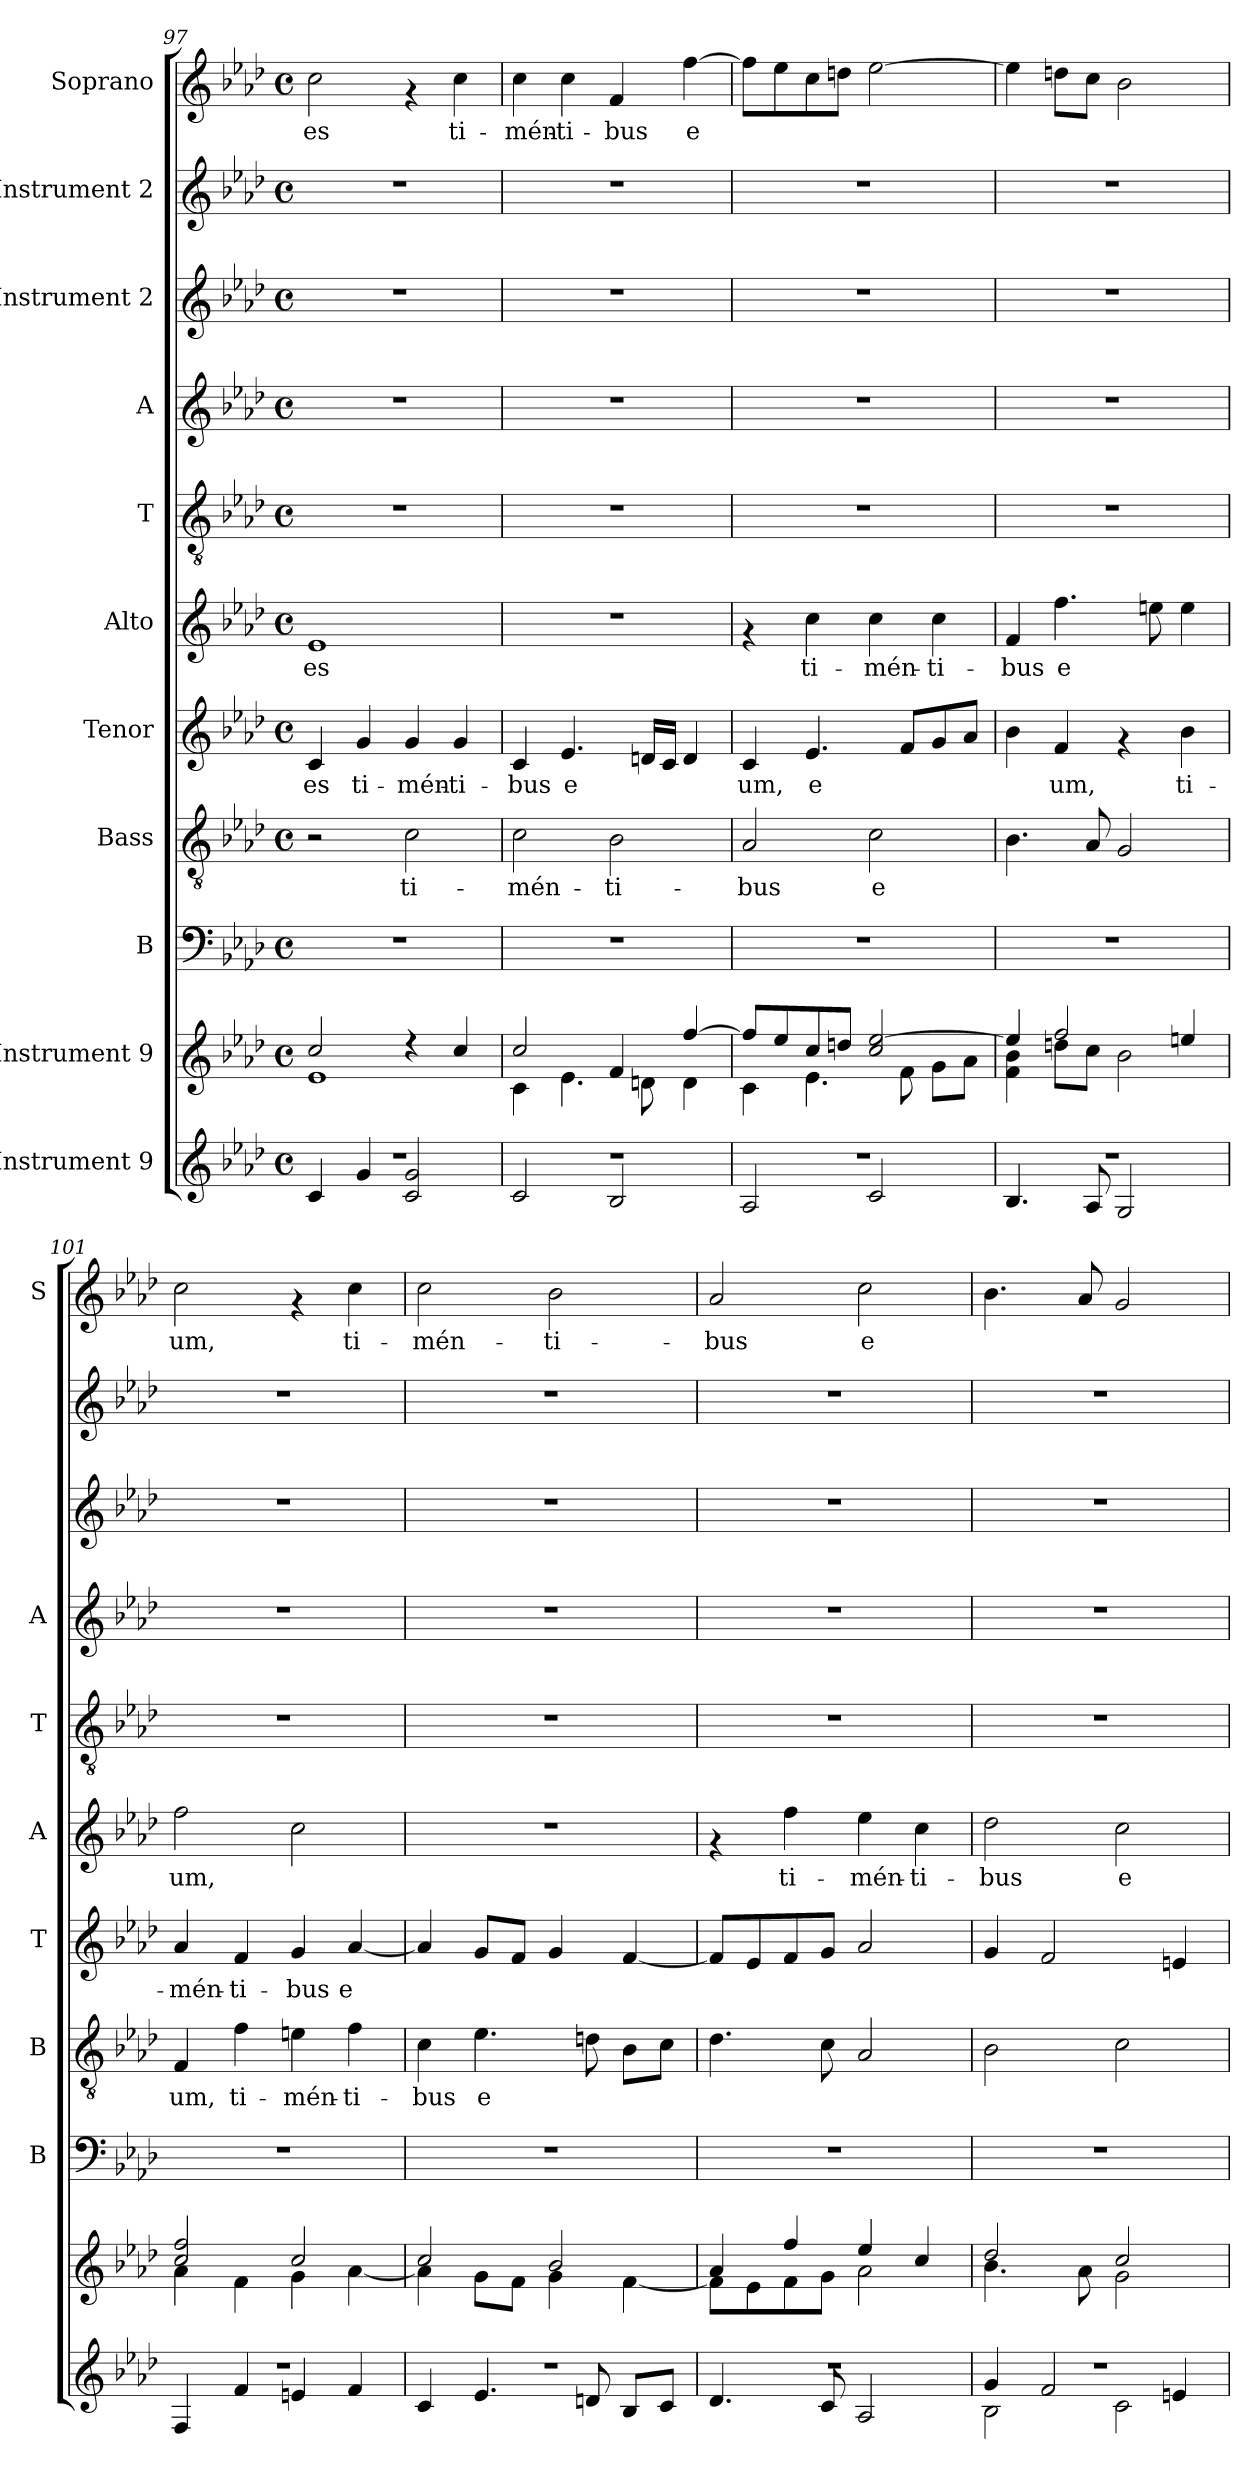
**kern	**kern	**kern	**kern	**text	**kern	**text	**kern	**text	**kern	**kern	**kern	**kern	**kern	**text
*part11	*part10	*part9	*part8	*part8	*part7	*part7	*part6	*part6	*part5	*part4	*part3	*part2	*part1	*part1
*staff11	*staff10	*staff9	*staff8	*staff8	*staff7	*staff7	*staff6	*staff6	*staff5	*staff4	*staff3	*staff2	*staff1	*staff1
*I"Instrument 9	*I"Instrument 9	*I"B	*I"Bass	*	*I"Tenor	*	*I"Alto	*	*I"T	*I"A	*I"Instrument 2	*I"Instrument 2	*I"Soprano	*
*	*	*I'B	*I'B	*	*I'T	*	*I'A	*	*I'T	*I'A	*	*	*I'S	*
*clefG2	*clefG2	*clefF4	*clefGv2	*	*clefG2	*	*clefG2	*	*clefGv2	*clefG2	*clefG2	*clefG2	*clefG2	*
*k[b-e-a-d-]	*k[b-e-a-d-]	*k[b-e-a-d-]	*k[b-e-a-d-]	*	*k[b-e-a-d-]	*	*k[b-e-a-d-]	*	*k[b-e-a-d-]	*k[b-e-a-d-]	*k[b-e-a-d-]	*k[b-e-a-d-]	*k[b-e-a-d-]	*
*A-:	*A-:	*A-:	*A-:	*	*A-:	*	*A-:	*	*A-:	*A-:	*A-:	*A-:	*A-:	*
*M4/4	*M4/4	*M4/4	*M4/4	*	*M4/4	*	*M4/4	*	*M4/4	*M4/4	*M4/4	*M4/4	*M4/4	*
*met(c)	*met(c)	*met(c)	*met(c)	*	*met(c)	*	*met(c)	*	*met(c)	*met(c)	*met(c)	*met(c)	*met(c)	*
=97	=97	=97	=97	=97	=97	=97	=97	=97	=97	=97	=97	=97	=97	=97
*^	*^	*	*	*	*	*	*	*	*	*	*	*	*	*
!	!	!	!	!	!	!	!	!LO:LY:b:cj	!	!LO:LY:b:cj	!	!	!	!	!	!LO:LY:b:cj
1r	4c/	2cc/	1e-	1r	2r	.	4c/	-es	1e-	-es	1r	1r	1r	1r	2cc\	-es
!	!	!	!	!	!	!	!	!LO:LY:b:cj	!	!	!	!	!	!	!	!
.	4g/	.	.	.	.	.	4g/	ti-	.	.	.	.	.	.	.	.
!	!	!	!	!	!	!LO:LY:b:cj	!	!LO:LY:b:cj	!	!	!	!	!	!	!	!
.	2g/ 2c/	4r	.	.	2c\	ti-	4g/	-mén-	.	.	.	.	.	.	4rf	.
!	!	!	!	!	!	!	!	!LO:LY:b:cj	!	!	!	!	!	!	!	!LO:LY:b:cj
.	.	4cc/	.	.	.	.	4g/	-ti-	.	.	.	.	.	.	4cc\	ti-
=98	=98	=98	=98	=98	=98	=98	=98	=98	=98	=98	=98	=98	=98	=98	=98	=98
!	!	!	!	!	!	!LO:LY:b:cj	!	!LO:LY:b:cj	!	!	!	!	!	!	!	!LO:LY:b:cj
1r	2c/	2cc/	4c\	1r	2c\	-mén-	4c/	-bus	1r	.	1r	1r	1r	1r	4cc\	-mén-
!	!	!	!	!	!	!	!	!LO:LY:b:cj	!	!	!	!	!	!	!	!LO:LY:b:cj
.	.	.	4.e-\	.	.	.	4.e-/	e-	.	.	.	.	.	.	4cc\	-ti-
!	!	!	!	!	!	!LO:LY:b:cj	!	!	!	!	!	!	!	!	!	!LO:LY:b:cj
.	2B-/	4f/	.	.	2B-\	-ti-	.	.	.	.	.	.	.	.	4f/	-bus
!	!	!	!	!	!	!	!	!LO:LY:b:cj	!	!	!	!	!	!	!	!
.	.	.	8dn\	.	.	.	16dn/L	--	.	.	.	.	.	.	.	.
!	!	!	!	!	!	!	!	!LO:LY:b:cj	!	!	!	!	!	!	!	!
.	.	.	.	.	.	.	16c/J	--	.	.	.	.	.	.	.	.
!	!	!	!	!	!	!	!	!LO:LY:b:cj	!	!	!	!	!	!	!	!LO:LY:b:cj
.	.	[>4ff/	4d\	.	.	.	4d/	--	.	.	.	.	.	.	[>4ff\	e-
=99	=99	=99	=99	=99	=99	=99	=99	=99	=99	=99	=99	=99	=99	=99	=99	=99
!	!	!	!	!	!	!LO:LY:b:cj	!	!LO:LY:b:cj	!	!	!	!	!	!	!	!LO:LY:b:cj
1r	2A-/	8ff/L]	4c\	1r	2A-/	-bus	4c/	-um,	4rf	.	1r	1r	1r	1r	8ff\L]	--
!	!	!	!	!	!	!	!	!	!	!	!	!	!	!	!	!LO:LY:b:cj
.	.	8ee-/	.	.	.	.	.	.	.	.	.	.	.	.	8ee-\	--
!	!	!	!	!	!	!	!	!LO:LY:b:cj	!	!LO:LY:b:cj	!	!	!	!	!	!LO:LY:b:cj
.	.	8cc/	4.e-\	.	.	.	4.e-/	e-	4cc\	ti-	.	.	.	.	8cc\	--
!	!	!	!	!	!	!	!	!	!	!	!	!	!	!	!	!LO:LY:b:cj
.	.	8ddn/J	.	.	.	.	.	.	.	.	.	.	.	.	8ddn\J	--
!	!	!	!	!	!	!LO:LY:b:cj	!	!	!	!LO:LY:b:cj	!	!	!	!	!	!LO:LY:b:cj
.	2c/	2cc/ [>2ee-/	.	.	2c\	e-	.	.	4cc\	-mén-	.	.	.	.	[>2ee-\	--
!	!	!	!	!	!	!	!	!LO:LY:b:cj	!	!	!	!	!	!	!	!
.	.	.	8f\	.	.	.	8f/L	--	.	.	.	.	.	.	.	.
!	!	!	!	!	!	!	!	!LO:LY:b:cj	!	!LO:LY:b:cj	!	!	!	!	!	!
.	.	.	8g\L	.	.	.	8g/	--	4cc\	-ti-	.	.	.	.	.	.
!	!	!	!	!	!	!	!	!LO:LY:b:cj	!	!	!	!	!	!	!	!
.	.	.	8a-\J	.	.	.	8a-/J	--	.	.	.	.	.	.	.	.
=100	=100	=100	=100	=100	=100	=100	=100	=100	=100	=100	=100	=100	=100	=100	=100	=100
!	!	!	!	!	!	!LO:LY:b:cj	!	!LO:LY:b:cj	!	!LO:LY:b:cj	!	!	!	!	!	!LO:LY:b:cj
1r	4.B-/	4ee-/]	4b-\ 4f\	1r	4.B-\	--	4b-\	--	4f/	-bus	1r	1r	1r	1r	4ee-\]	--
!	!	!	!	!	!	!	!	!LO:LY:b:cj	!	!LO:LY:b:cj	!	!	!	!	!	!LO:LY:b:cj
.	.	2ff/	8ddn\L	.	.	.	4f/	-um,	4.ff\	e-	.	.	.	.	8ddn\L	--
!	!	!	!	!	!	!LO:LY:b:cj	!	!	!	!	!	!	!	!	!	!LO:LY:b:cj
.	8A-/	.	8cc\J	.	8A-/	--	.	.	.	.	.	.	.	.	8cc\J	--
!	!	!	!	!	!	!LO:LY:b:cj	!	!	!	!	!	!	!	!	!	!LO:LY:b:cj
.	2G/	.	2b-\	.	2G/	--	4rf	.	.	.	.	.	.	.	2b-\	--
!	!	!	!	!	!	!	!	!	!	!LO:LY:b:cj	!	!	!	!	!	!
.	.	.	.	.	.	.	.	.	8een\	--	.	.	.	.	.	.
!	!	!	!	!	!	!	!	!LO:LY:b:cj	!	!LO:LY:b:cj	!	!	!	!	!	!
.	.	4een/	.	.	.	.	4b-\	ti-	4ee\	--	.	.	.	.	.	.
!!LO:PB:g=z
=101	=101	=101	=101	=101	=101	=101	=101	=101	=101	=101	=101	=101	=101	=101	=101	=101
!	!	!	!	!	!	!LO:LY:b:cj	!	!LO:LY:b:cj	!	!LO:LY:b:cj	!	!	!	!	!	!LO:LY:b:cj
1r	4F/	2cc/ 2ff/	4a-\	1r	4F/	-um,	4a-/	-mén-	2ff\	-um,	1r	1r	1r	1r	2cc\	-um,
!	!	!	!	!	!	!LO:LY:b:cj	!	!LO:LY:b:cj	!	!	!	!	!	!	!	!
.	4f/	.	4f\	.	4f\	ti-	4f/	-ti-	.	.	.	.	.	.	.	.
!	!	!	!	!	!	!LO:LY:b:cj	!	!LO:LY:b:cj	!	!LO:LY:b:cj	!	!	!	!	!	!
.	4en/	2cc/	4g\	.	4en\	-mén-	4g/	-bus	2cc\	.	.	.	.	.	4rf	.
!	!	!	!	!	!	!LO:LY:b:cj	!	!LO:LY:b:cj	!	!	!	!	!	!	!	!LO:LY:b:cj
.	4f/	.	[<4a-\	.	4f\	-ti-	[>4a-/	e-	.	.	.	.	.	.	4cc\	ti-
=102	=102	=102	=102	=102	=102	=102	=102	=102	=102	=102	=102	=102	=102	=102	=102	=102
!	!	!	!	!	!	!LO:LY:b:cj	!	!LO:LY:b:cj	!	!	!	!	!	!	!	!LO:LY:b:cj
1r	4c/	2cc/	4a-\]	1r	4c\	-bus	4a-/]	--	1r	.	1r	1r	1r	1r	2cc\	-mén-
!	!	!	!	!	!	!LO:LY:b:cj	!	!LO:LY:b:cj	!	!	!	!	!	!	!	!
.	4.e-/	.	8g\L	.	4.e-\	e-	8g/L	--	.	.	.	.	.	.	.	.
!	!	!	!	!	!	!	!	!LO:LY:b:cj	!	!	!	!	!	!	!	!
.	.	.	8f\J	.	.	.	8f/J	--	.	.	.	.	.	.	.	.
!	!	!	!	!	!	!	!	!LO:LY:b:cj	!	!	!	!	!	!	!	!LO:LY:b:cj
.	.	2b-/	4g\	.	.	.	4g/	--	.	.	.	.	.	.	2b-\	-ti-
!	!	!	!	!	!	!LO:LY:b:cj	!	!	!	!	!	!	!	!	!	!
.	8dn/	.	.	.	8dn\	--	.	.	.	.	.	.	.	.	.	.
!	!	!	!	!	!	!LO:LY:b:cj	!	!LO:LY:b:cj	!	!	!	!	!	!	!	!
.	8B-/L	.	[<4f\	.	8B-\L	--	[<4f/	--	.	.	.	.	.	.	.	.
!	!	!	!	!	!	!LO:LY:b:cj	!	!	!	!	!	!	!	!	!	!
.	8c/J	.	.	.	8c\J	--	.	.	.	.	.	.	.	.	.	.
=103	=103	=103	=103	=103	=103	=103	=103	=103	=103	=103	=103	=103	=103	=103	=103	=103
!	!	!	!	!	!	!LO:LY:b:cj	!	!LO:LY:b:cj	!	!	!	!	!	!	!	!LO:LY:b:cj
1r	4.d-/	4a-/	8f\L]	1r	4.d-\	--	8f/L]	--	4rf	.	1r	1r	1r	1r	2a-/	-bus
!	!	!	!	!	!	!	!	!LO:LY:b:cj	!	!	!	!	!	!	!	!
.	.	.	8e-\	.	.	.	8e-/	--	.	.	.	.	.	.	.	.
!	!	!	!	!	!	!	!	!LO:LY:b:cj	!	!LO:LY:b:cj	!	!	!	!	!	!
.	.	4ff/	8f\	.	.	.	8f/	--	4ff\	ti-	.	.	.	.	.	.
!	!	!	!	!	!	!LO:LY:b:cj	!	!LO:LY:b:cj	!	!	!	!	!	!	!	!
.	8c/	.	8g\J	.	8c\	--	8g/J	--	.	.	.	.	.	.	.	.
!	!	!	!	!	!	!LO:LY:b:cj	!	!LO:LY:b:cj	!	!LO:LY:b:cj	!	!	!	!	!	!LO:LY:b:cj
.	2A-/	4ee-/	2a-\	.	2A-/	--	2a-/	--	4ee-\	-mén-	.	.	.	.	2cc\	e-
!	!	!	!	!	!	!	!	!	!	!LO:LY:b:cj	!	!	!	!	!	!
.	.	4cc/	.	.	.	.	.	.	4cc\	-ti-	.	.	.	.	.	.
=104	=104	=104	=104	=104	=104	=104	=104	=104	=104	=104	=104	=104	=104	=104	=104	=104
*	*^	*	*	*	*	*	*	*	*	*	*	*	*	*	*	*
!	!	!	!	!	!	!	!LO:LY:b:cj	!	!LO:LY:b:cj	!	!LO:LY:b:cj	!	!	!	!	!	!LO:LY:b:cj
1r	4g/	2B-\	2dd-/	4.b-\	1r	2B-\	--	4g/	--	2dd-\	-bus	1r	1r	1r	1r	4.b-\	--
!	!	!	!	!	!	!	!	!	!LO:LY:b:cj	!	!	!	!	!	!	!	!
.	2f/	.	.	.	.	.	.	2f/	--	.	.	.	.	.	.	.	.
!	!	!	!	!	!	!	!	!	!	!	!	!	!	!	!	!	!LO:LY:b:cj
.	.	.	.	8a-\	.	.	.	.	.	.	.	.	.	.	.	8a-/	--
!	!	!	!	!	!	!	!LO:LY:b:cj	!	!	!	!LO:LY:b:cj	!	!	!	!	!	!LO:LY:b:cj
.	.	2c\	2cc/	2g\	.	2c\	--	.	.	2cc\	e-	.	.	.	.	2g/	--
!	!	!	!	!	!	!	!	!	!LO:LY:b:cj	!	!	!	!	!	!	!	!
.	4en/	.	.	.	.	.	.	4en/	--	.	.	.	.	.	.	.	.
*v	*v	*v	*	*	*	*	*	*	*	*	*	*	*	*	*	*	*
*	*v	*v	*	*	*	*	*	*	*	*	*	*	*	*	*
=	=	=	=	=	=	=	=	=	=	=	=	=	=	=
*-	*-	*-	*-	*-	*-	*-	*-	*-	*-	*-	*-	*-	*-	*-
